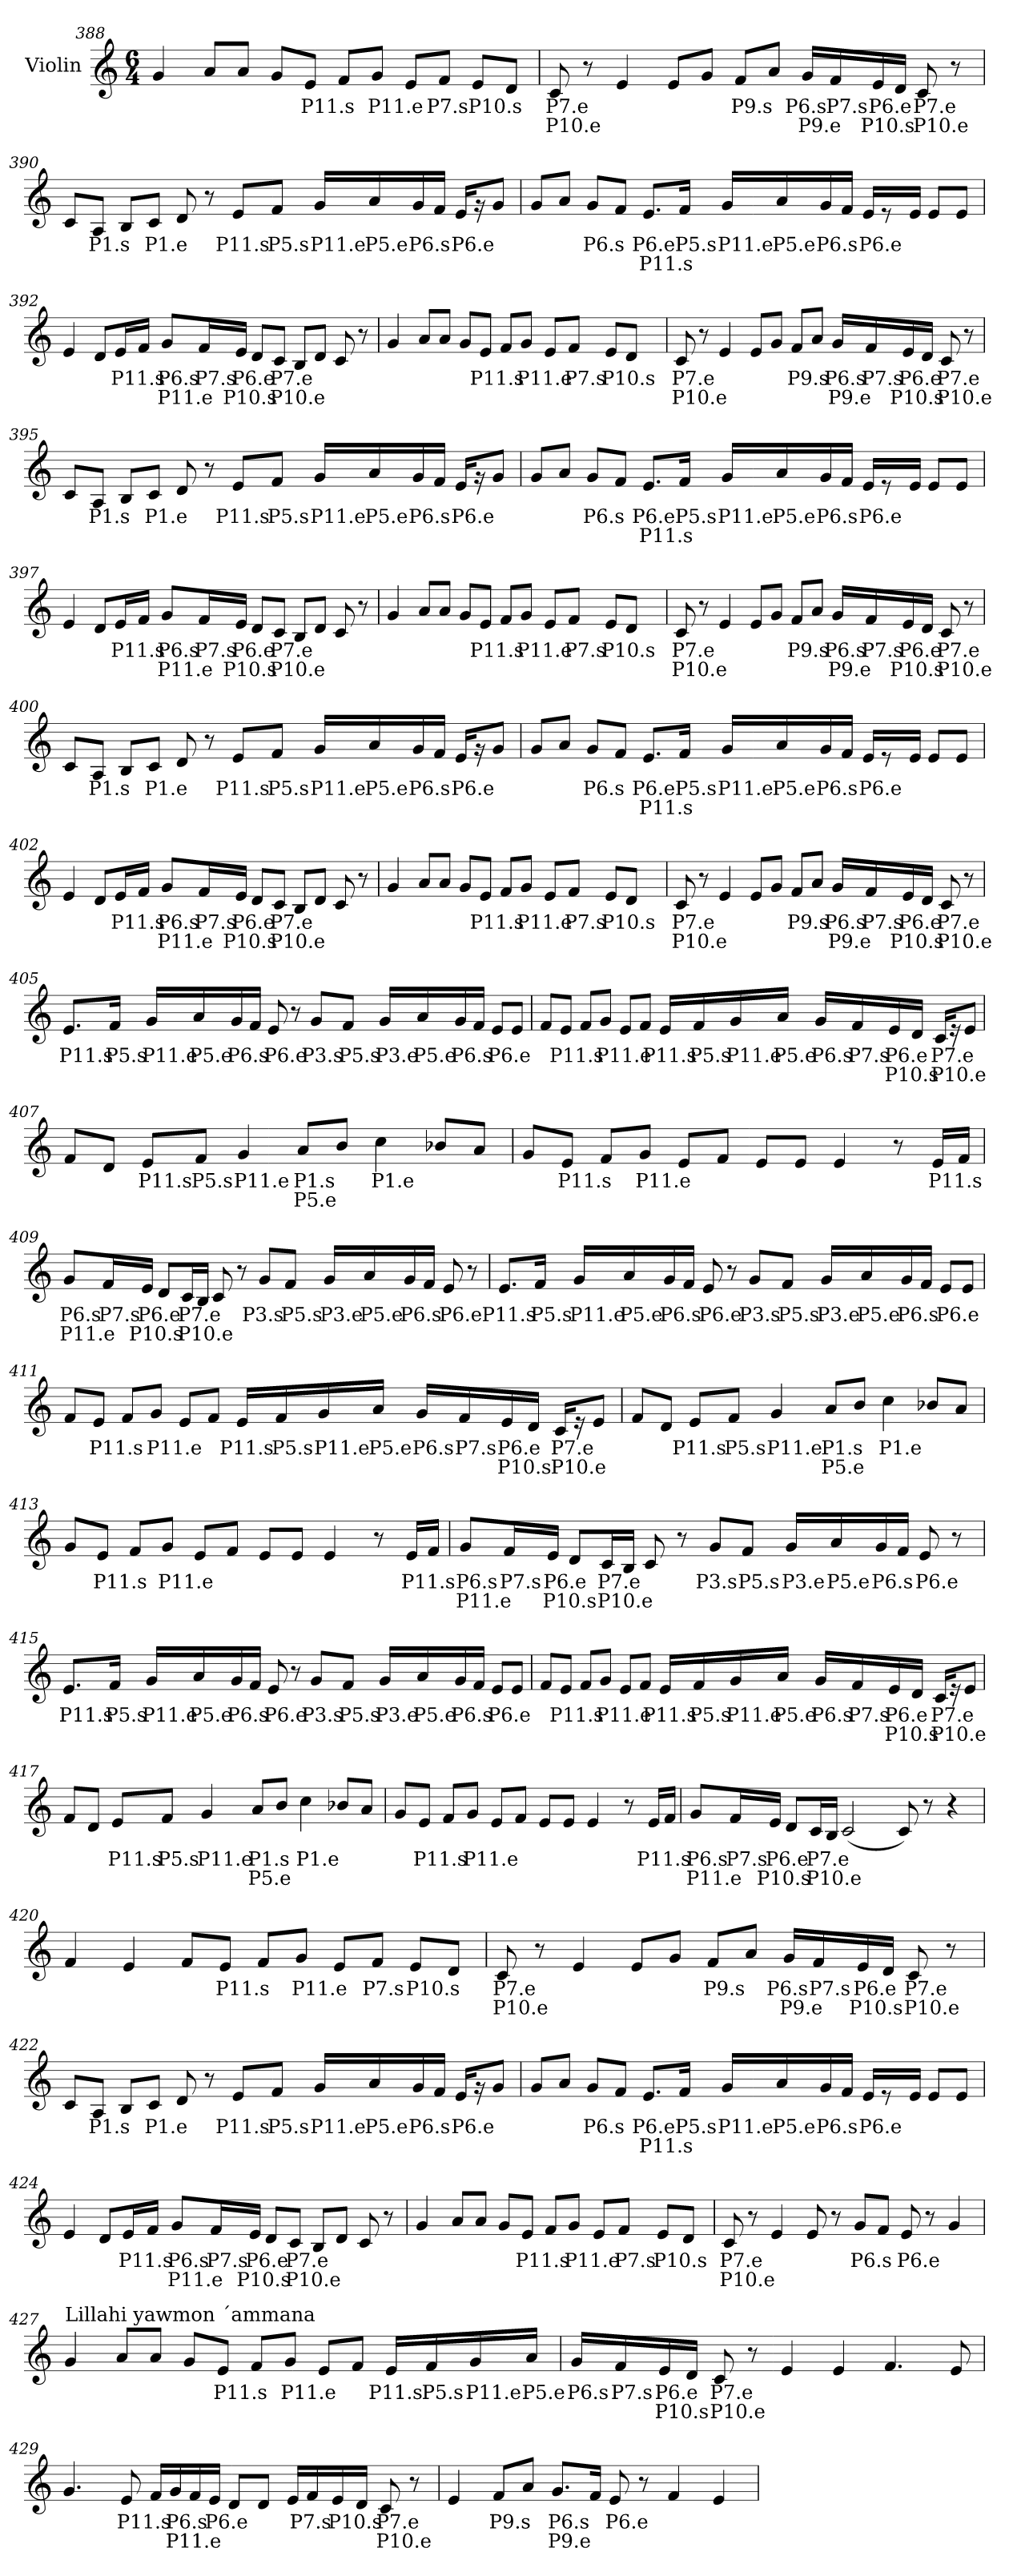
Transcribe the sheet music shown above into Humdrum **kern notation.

**kern	**text	**text
*part1	*part1	*part1
*staff1	*staff1	*staff1
*I"Violin	*	*
*clefG2	*	*
*k[]	*	*
*C:	*	*
*M6/4	*	*
=388	=388	=388
4g/	.	.
8a/L	.	.
8a/J	.	.
8g/L	.	.
8ei/J	P11.s	.
8fi/L	.	.
8gi/J	P11.e	.
8e/L	.	.
8fi/J	P7.s	.
8ei/L	P10.s	.
8di/J	.	.
=389	=389	=389
8ci/	P7.e	P10.e
8r	.	.
4e/	.	.
8e/L	.	.
8g/J	.	.
8fi/L	P9.s	.
8ai/J	.	.
16gi/LL	P6.s	P9.e
16fi/	P7.s	.
16ei/	P6.e	P10.s
16di/JJ	.	.
8ci/	P7.e	P10.e
8r	.	.
!!LO:LB:g=z
=390	=390	=390
8c/L	.	.
8Ai/J	P1.s	.
8Bi/L	.	.
8ci/J	P1.e	.
8d/	.	.
8r	.	.
8ei/L	P11.s	.
8fi/J	P5.s	.
16gi/LL	P11.e	.
16ai/	P5.e	.
16gi/	P6.s	.
16fi/JJ	.	.
16ei/KL	P6.e	.
16r	.	.
8g/J	.	.
=391	=391	=391
8g/L	.	.
8a/J	.	.
8gi/L	P6.s	.
8fi/J	.	.
8.ei/L	P6.e	P11.s
16fi/Jk	P5.s	.
16gi/LL	P11.e	.
16ai/	P5.e	.
16gi/	P6.s	.
16fi/JJ	.	.
16ei/KL	P6.e	.
8r	.	.
16e/Jk	.	.
8e/L	.	.
8e/J	.	.
!!LO:PB:g=z
=392	=392	=392
4e/	.	.
8d/L	.	.
16ei/L	P11.s	.
16fi/JJ	.	.
8gi/L	P6.s	P11.e
16fi/L	P7.s	.
16ei/JJ	P6.e	P10.s
8di/L	.	.
8ci/J	P7.e	P10.e
8B/L	.	.
8d/J	.	.
8c/	.	.
8r	.	.
=393	=393	=393
4g/	.	.
8a/L	.	.
8a/J	.	.
8g/L	.	.
8ei/J	P11.s	.
8fi/L	.	.
8gi/J	P11.e	.
8e/L	.	.
8fi/J	P7.s	.
8ei/L	P10.s	.
8di/J	.	.
=394	=394	=394
8ci/	P7.e	P10.e
8r	.	.
4e/	.	.
8e/L	.	.
8g/J	.	.
8fi/L	P9.s	.
8ai/J	.	.
16gi/LL	P6.s	P9.e
16fi/	P7.s	.
16ei/	P6.e	P10.s
16di/JJ	.	.
8ci/	P7.e	P10.e
8r	.	.
!!LO:LB:g=z
=395	=395	=395
8c/L	.	.
8Ai/J	P1.s	.
8Bi/L	.	.
8ci/J	P1.e	.
8d/	.	.
8r	.	.
8ei/L	P11.s	.
8fi/J	P5.s	.
16gi/LL	P11.e	.
16ai/	P5.e	.
16gi/	P6.s	.
16fi/JJ	.	.
16ei/KL	P6.e	.
16r	.	.
8g/J	.	.
=396	=396	=396
8g/L	.	.
8a/J	.	.
8gi/L	P6.s	.
8fi/J	.	.
8.ei/L	P6.e	P11.s
16fi/Jk	P5.s	.
16gi/LL	P11.e	.
16ai/	P5.e	.
16gi/	P6.s	.
16fi/JJ	.	.
16ei/KL	P6.e	.
8r	.	.
16e/Jk	.	.
8e/L	.	.
8e/J	.	.
!!LO:LB:g=z
=397	=397	=397
4e/	.	.
8d/L	.	.
16ei/L	P11.s	.
16fi/JJ	.	.
8gi/L	P6.s	P11.e
16fi/L	P7.s	.
16ei/JJ	P6.e	P10.s
8di/L	.	.
8ci/J	P7.e	P10.e
8B/L	.	.
8d/J	.	.
8c/	.	.
8r	.	.
=398	=398	=398
4g/	.	.
8a/L	.	.
8a/J	.	.
8g/L	.	.
8ei/J	P11.s	.
8fi/L	.	.
8gi/J	P11.e	.
8e/L	.	.
8fi/J	P7.s	.
8ei/L	P10.s	.
8di/J	.	.
=399	=399	=399
8ci/	P7.e	P10.e
8r	.	.
4e/	.	.
8e/L	.	.
8g/J	.	.
8fi/L	P9.s	.
8ai/J	.	.
16gi/LL	P6.s	P9.e
16fi/	P7.s	.
16ei/	P6.e	P10.s
16di/JJ	.	.
8ci/	P7.e	P10.e
8r	.	.
!!LO:LB:g=z
=400	=400	=400
8c/L	.	.
8Ai/J	P1.s	.
8Bi/L	.	.
8ci/J	P1.e	.
8d/	.	.
8r	.	.
8ei/L	P11.s	.
8fi/J	P5.s	.
16gi/LL	P11.e	.
16ai/	P5.e	.
16gi/	P6.s	.
16fi/JJ	.	.
16ei/KL	P6.e	.
16r	.	.
8g/J	.	.
=401	=401	=401
8g/L	.	.
8a/J	.	.
8gi/L	P6.s	.
8fi/J	.	.
8.ei/L	P6.e	P11.s
16fi/Jk	P5.s	.
16gi/LL	P11.e	.
16ai/	P5.e	.
16gi/	P6.s	.
16fi/JJ	.	.
16ei/KL	P6.e	.
8r	.	.
16e/Jk	.	.
8e/L	.	.
8e/J	.	.
!!LO:LB:g=z
=402	=402	=402
4e/	.	.
8d/L	.	.
16ei/L	P11.s	.
16fi/JJ	.	.
8gi/L	P6.s	P11.e
16fi/L	P7.s	.
16ei/JJ	P6.e	P10.s
8di/L	.	.
8ci/J	P7.e	P10.e
8B/L	.	.
8d/J	.	.
8c/	.	.
8r	.	.
=403	=403	=403
4g/	.	.
8a/L	.	.
8a/J	.	.
8g/L	.	.
8ei/J	P11.s	.
8fi/L	.	.
8gi/J	P11.e	.
8e/L	.	.
8fi/J	P7.s	.
8ei/L	P10.s	.
8di/J	.	.
=404	=404	=404
8ci/	P7.e	P10.e
8r	.	.
4e/	.	.
8e/L	.	.
8g/J	.	.
8fi/L	P9.s	.
8ai/J	.	.
16gi/LL	P6.s	P9.e
16fi/	P7.s	.
16ei/	P6.e	P10.s
16di/JJ	.	.
8ci/	P7.e	P10.e
8r	.	.
!!LO:LB:g=z
=405	=405	=405
8.ei/L	P11.s	.
16fi/Jk	P5.s	.
16gi/LL	P11.e	.
16ai/	P5.e	.
16gi/	P6.s	.
16fi/JJ	.	.
8ei/	P6.e	.
8r	.	.
8gi/L	P3.s	.
8fi/J	P5.s	.
16gi/LL	P3.e	.
16ai/	P5.e	.
16gi/	P6.s	.
16fi/JJ	.	.
8ei/L	P6.e	.
8e/J	.	.
=406	=406	=406
8f/L	.	.
8ei/J	P11.s	.
8fi/L	.	.
8gi/J	P11.e	.
8e/L	.	.
8f/J	.	.
16ei/LL	P11.s	.
16fi/	P5.s	.
16gi/	P11.e	.
16ai/JJ	P5.e	.
16gi/LL	P6.s	.
16fi/	P7.s	.
16ei/	P6.e	P10.s
16di/JJ	.	.
16ci/KL	P7.e	P10.e
16r	.	.
8e/J	.	.
!!LO:LB:g=z
=407	=407	=407
8f/L	.	.
8d/J	.	.
8ei/L	P11.s	.
8fi/J	P5.s	.
4gi/	P11.e	.
8ai/L	P1.s	P5.e
8bi/J	.	.
4cci\	P1.e	.
8b-X/L	.	.
8a/J	.	.
=408	=408	=408
8g/L	.	.
8ei/J	P11.s	.
8fi/L	.	.
8gi/J	P11.e	.
8e/L	.	.
8f/J	.	.
8e/L	.	.
8e/J	.	.
4e/	.	.
8r	.	.
16ei/LL	P11.s	.
16fi/JJ	.	.
=409	=409	=409
8gi/L	P6.s	P11.e
16fi/L	P7.s	.
16ei/JJ	P6.e	P10.s
8di/L	.	.
16ci/L	P7.e	P10.e
16B/JJ	.	.
8c/	.	.
8r	.	.
8gi/L	P3.s	.
8fi/J	P5.s	.
16gi/LL	P3.e	.
16ai/	P5.e	.
16gi/	P6.s	.
16fi/JJ	.	.
8ei/	P6.e	.
8r	.	.
!!LO:LB:g=z
=410	=410	=410
8.ei/L	P11.s	.
16fi/Jk	P5.s	.
16gi/LL	P11.e	.
16ai/	P5.e	.
16gi/	P6.s	.
16fi/JJ	.	.
8ei/	P6.e	.
8r	.	.
8gi/L	P3.s	.
8fi/J	P5.s	.
16gi/LL	P3.e	.
16ai/	P5.e	.
16gi/	P6.s	.
16fi/JJ	.	.
8ei/L	P6.e	.
8e/J	.	.
=411	=411	=411
8f/L	.	.
8ei/J	P11.s	.
8fi/L	.	.
8gi/J	P11.e	.
8e/L	.	.
8f/J	.	.
16ei/LL	P11.s	.
16fi/	P5.s	.
16gi/	P11.e	.
16ai/JJ	P5.e	.
16gi/LL	P6.s	.
16fi/	P7.s	.
16ei/	P6.e	P10.s
16di/JJ	.	.
16ci/KL	P7.e	P10.e
16r	.	.
8e/J	.	.
!!LO:PB:g=z
=412	=412	=412
8f/L	.	.
8d/J	.	.
8ei/L	P11.s	.
8fi/J	P5.s	.
4gi/	P11.e	.
8ai/L	P1.s	P5.e
8bi/J	.	.
4cci\	P1.e	.
8b-X/L	.	.
8a/J	.	.
=413	=413	=413
8g/L	.	.
8ei/J	P11.s	.
8fi/L	.	.
8gi/J	P11.e	.
8e/L	.	.
8f/J	.	.
8e/L	.	.
8e/J	.	.
4e/	.	.
8r	.	.
16ei/LL	P11.s	.
16fi/JJ	.	.
=414	=414	=414
8gi/L	P6.s	P11.e
16fi/L	P7.s	.
16ei/JJ	P6.e	P10.s
8di/L	.	.
16ci/L	P7.e	P10.e
16B/JJ	.	.
8c/	.	.
8r	.	.
8gi/L	P3.s	.
8fi/J	P5.s	.
16gi/LL	P3.e	.
16ai/	P5.e	.
16gi/	P6.s	.
16fi/JJ	.	.
8ei/	P6.e	.
8r	.	.
!!LO:LB:g=z
=415	=415	=415
8.ei/L	P11.s	.
16fi/Jk	P5.s	.
16gi/LL	P11.e	.
16ai/	P5.e	.
16gi/	P6.s	.
16fi/JJ	.	.
8ei/	P6.e	.
8r	.	.
8gi/L	P3.s	.
8fi/J	P5.s	.
16gi/LL	P3.e	.
16ai/	P5.e	.
16gi/	P6.s	.
16fi/JJ	.	.
8ei/L	P6.e	.
8e/J	.	.
=416	=416	=416
8f/L	.	.
8ei/J	P11.s	.
8fi/L	.	.
8gi/J	P11.e	.
8e/L	.	.
8f/J	.	.
16ei/LL	P11.s	.
16fi/	P5.s	.
16gi/	P11.e	.
16ai/JJ	P5.e	.
16gi/LL	P6.s	.
16fi/	P7.s	.
16ei/	P6.e	P10.s
16di/JJ	.	.
16ci/KL	P7.e	P10.e
16r	.	.
8e/J	.	.
!!LO:LB:g=z
=417	=417	=417
8f/L	.	.
8d/J	.	.
8ei/L	P11.s	.
8fi/J	P5.s	.
4gi/	P11.e	.
8ai/L	P1.s	P5.e
8bi/J	.	.
4cci\	P1.e	.
8b-X/L	.	.
8a/J	.	.
=418	=418	=418
8g/L	.	.
8ei/J	P11.s	.
8fi/L	.	.
8gi/J	P11.e	.
8e/L	.	.
8f/J	.	.
8e/L	.	.
8e/J	.	.
4e/	.	.
8r	.	.
16ei/LL	P11.s	.
16fi/JJ	.	.
=419	=419	=419
8gi/L	P6.s	P11.e
16fi/L	P7.s	.
16ei/JJ	P6.e	P10.s
8di/L	.	.
16ci/L	P7.e	P10.e
16B/JJ	.	.
(<2c/	.	.
8c/)	.	.
8r	.	.
4r	.	.
!!LO:LB:g=z
=420	=420	=420
4f/	.	.
4e/	.	.
8f/L	.	.
8ei/J	P11.s	.
8fi/L	.	.
8gi/J	P11.e	.
8e/L	.	.
8fi/J	P7.s	.
8ei/L	P10.s	.
8di/J	.	.
=421	=421	=421
8ci/	P7.e	P10.e
8r	.	.
4e/	.	.
8e/L	.	.
8g/J	.	.
8fi/L	P9.s	.
8ai/J	.	.
16gi/LL	P6.s	P9.e
16fi/	P7.s	.
16ei/	P6.e	P10.s
16di/JJ	.	.
8ci/	P7.e	P10.e
8r	.	.
=422	=422	=422
8c/L	.	.
8Ai/J	P1.s	.
8Bi/L	.	.
8ci/J	P1.e	.
8d/	.	.
8r	.	.
8ei/L	P11.s	.
8fi/J	P5.s	.
16gi/LL	P11.e	.
16ai/	P5.e	.
16gi/	P6.s	.
16fi/JJ	.	.
16ei/KL	P6.e	.
16r	.	.
8g/J	.	.
!!LO:LB:g=z
=423	=423	=423
8g/L	.	.
8a/J	.	.
8gi/L	P6.s	.
8fi/J	.	.
8.ei/L	P6.e	P11.s
16fi/Jk	P5.s	.
16gi/LL	P11.e	.
16ai/	P5.e	.
16gi/	P6.s	.
16fi/JJ	.	.
16ei/KL	P6.e	.
8r	.	.
16e/Jk	.	.
8e/L	.	.
8e/J	.	.
=424	=424	=424
4e/	.	.
8d/L	.	.
16ei/L	P11.s	.
16fi/JJ	.	.
8gi/L	P6.s	P11.e
16fi/L	P7.s	.
16ei/JJ	P6.e	P10.s
8di/L	.	.
8ci/J	P7.e	P10.e
8B/L	.	.
8d/J	.	.
8c/	.	.
8r	.	.
=425	=425	=425
4g/	.	.
8a/L	.	.
8a/J	.	.
8g/L	.	.
8ei/J	P11.s	.
8fi/L	.	.
8gi/J	P11.e	.
8e/L	.	.
8fi/J	P7.s	.
8ei/L	P10.s	.
8di/J	.	.
!!LO:LB:g=z
=426	=426	=426
8ci/	P7.e	P10.e
8r	.	.
4e/	.	.
8e/	.	.
8r	.	.
8gi/L	P6.s	.
8fi/J	.	.
8ei/	P6.e	.
8r	.	.
4g/	.	.
=427	=427	=427
!LO:TX:a:t=Lillahi yawmon ´ammana	!	!
4g/	.	.
8a/L	.	.
8a/J	.	.
8g/L	.	.
8ei/J	P11.s	.
8fi/L	.	.
8gi/J	P11.e	.
8e/L	.	.
8f/J	.	.
16ei/LL	P11.s	.
16fi/	P5.s	.
16gi/	P11.e	.
16ai/JJ	P5.e	.
=428	=428	=428
16gi/LL	P6.s	.
16fi/	P7.s	.
16ei/	P6.e	P10.s
16di/JJ	.	.
8ci/	P7.e	P10.e
8r	.	.
4e/	.	.
4e/	.	.
4.f/	.	.
8e/	.	.
!!LO:LB:g=z
=429	=429	=429
4.g/	.	.
8ei/	P11.s	.
16fi/LL	.	.
16gi/	P6.s	P11.e
16fi/	.	.
16ei/JJ	P6.e	.
8d/L	.	.
8d/J	.	.
16e/LL	.	.
16fi/	P7.s	.
16ei/	P10.s	.
16di/JJ	.	.
8ci/	P7.e	P10.e
8r	.	.
=430	=430	=430
4e/	.	.
8fi/L	P9.s	.
8ai/J	.	.
8.gi/L	P6.s	P9.e
16fi/Jk	.	.
8ei/	P6.e	.
8r	.	.
4f/	.	.
4e/	.	.
=	=	=
*-	*-	*-
